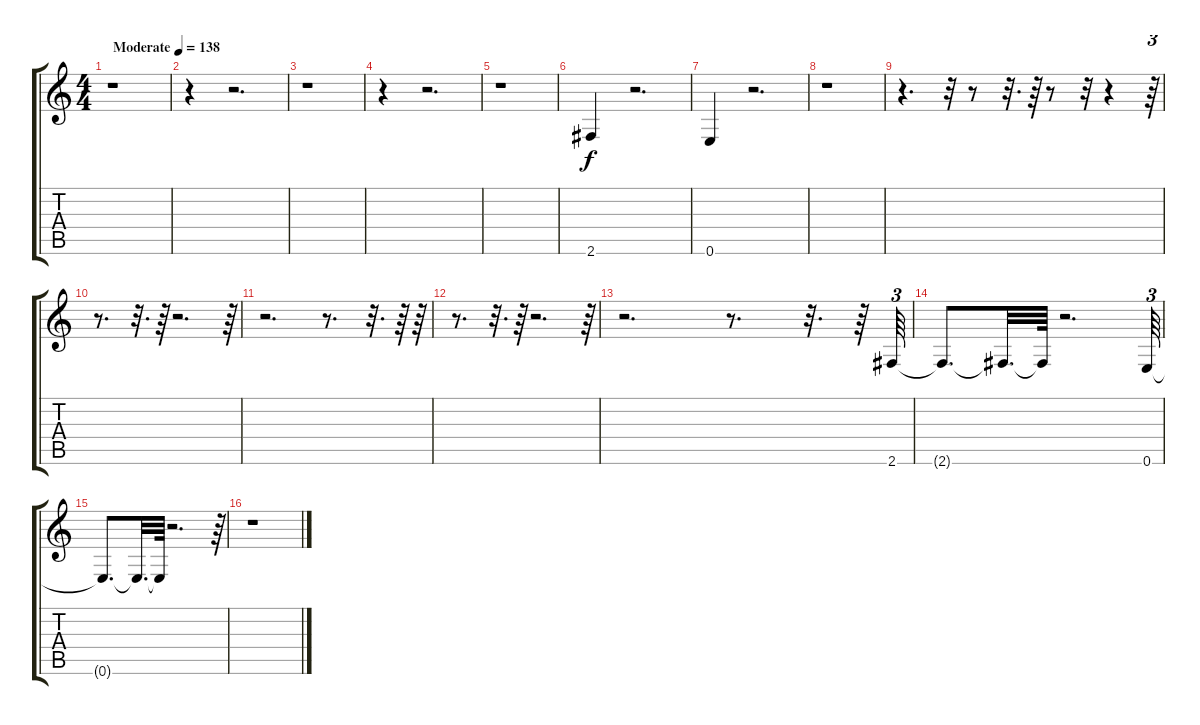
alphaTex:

\track "" {instrument synthbass2}
\staff {score tabs}
\tuning (E4 B3 G3 D3 A2 E2) {hide}
\ts (4 4)
\tempo (138 "Moderate")
\clef g2
\ks c
r.1{dy f instrument synthbass2} |
r.4 r.2{d} |
r.1 |
r.4 r.2{d} |
r.1 |
2.6.4 r.2{d} |
0.6.4 r.2{d} |
r.1 |
r.4{d} r.32 r.8 r.32{d} r.64 r.8 r.32 r.4 r.64{tu (3 2)} |
r.8{d} r.32{d} r.64 r.2{d} r.64{tu (3 2)} |
r.2{d} r.8{d} r.32{d} r.64 r.64{tu (3 2)} |
r.8{d} r.32{d} r.64 r.2{d} r.64{tu (3 2)} |
r.2{d} r.8{d} r.32{d} r.64 2.6.64{tu (3 2)} |
2.6{t}.8{d} 2.6{t}.32{d} 2.6{t}.64 r.2{d} 0.6.64{tu (3 2)} |
0.6{t}.8{d} 0.6{t}.32{d} 0.6{t}.64 r.2{d} r.64{tu (3 2)} |
r.1
